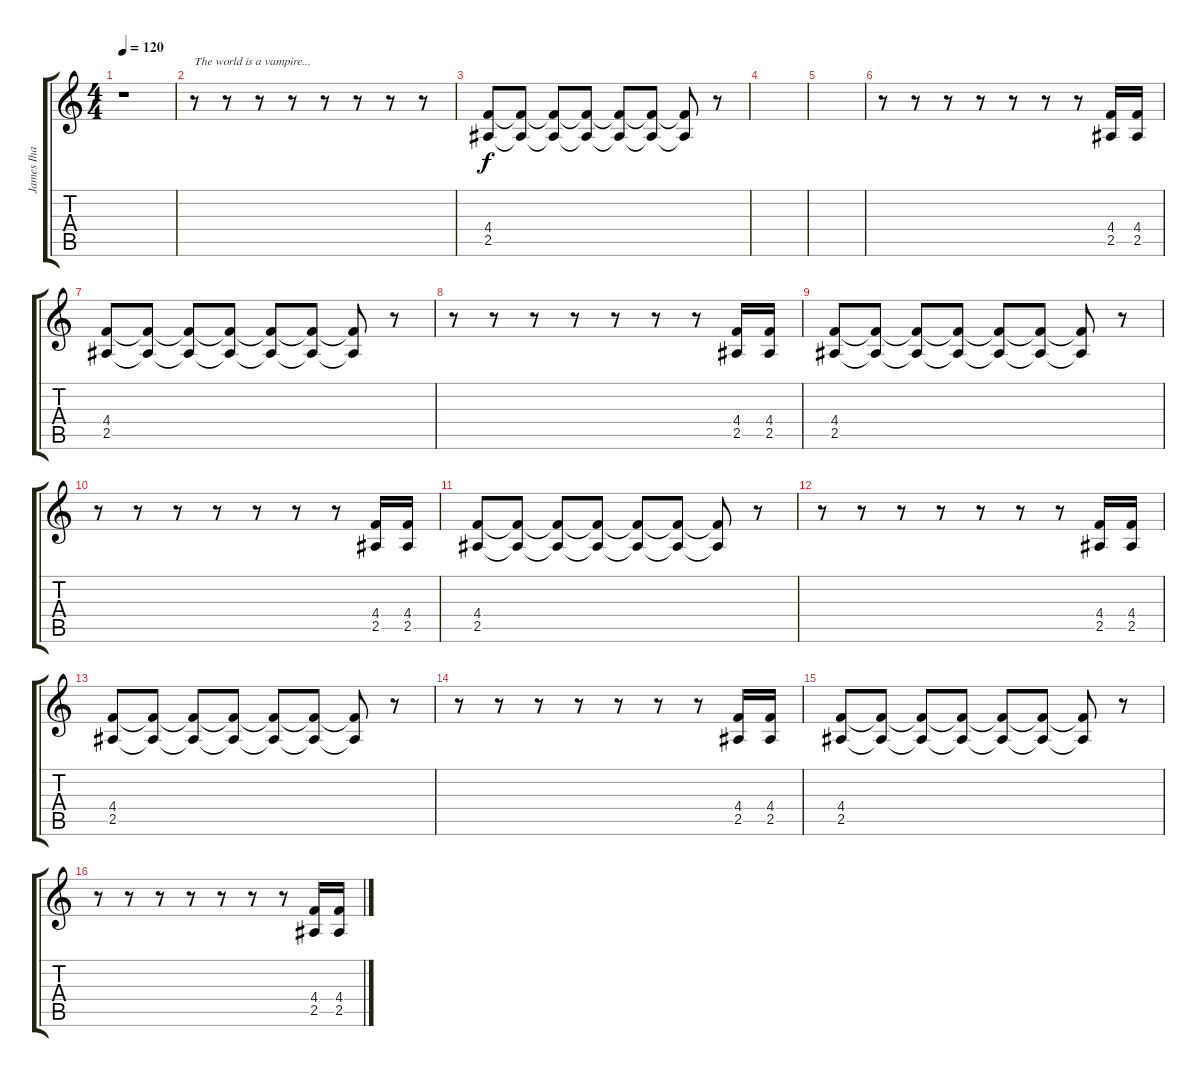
\track ("James Iha" "James Iha") {instrument electricguitarjazz}
\staff {score tabs}
\tuning (Eb4 Bb3 Gb3 Db3 Ab2 Eb2) {hide}
\ts (4 4)
\tempo 120
\clef g2
\ks c
r.1{dy f instrument electricguitarjazz} |
r.8{txt "The world is a vampire..."} r.8 r.8 r.8 r.8 r.8 r.8 r.8 |
(4.4 2.5).8{volume 5 instrument overdrivenguitar} (4.4{t} 2.5{t}).8 (4.4{t} 2.5{t}).8{volume 4} (4.4{t} 2.5{t}).8{volume 3} (4.4{t} 2.5{t}).8{volume 2} (4.4{t} 2.5{t}).8{volume 1} (4.4{t} 2.5{t}).8{volume 0} r.8 |
|
|
r.8 r.8 r.8 r.8 r.8 r.8 r.8 (4.4 2.5).16{volume 5 instrument overdrivenguitar} (4.4 2.5).16 |
(4.4 2.5).8{volume 5 instrument overdrivenguitar} (4.4{t} 2.5{t}).8 (4.4{t} 2.5{t}).8{volume 4} (4.4{t} 2.5{t}).8{volume 3} (4.4{t} 2.5{t}).8{volume 2} (4.4{t} 2.5{t}).8{volume 1} (4.4{t} 2.5{t}).8{volume 0} r.8 |
r.8 r.8 r.8 r.8 r.8 r.8 r.8 (4.4 2.5).16{volume 5 instrument overdrivenguitar} (4.4 2.5).16 |
(4.4 2.5).8{volume 5 instrument overdrivenguitar} (4.4{t} 2.5{t}).8 (4.4{t} 2.5{t}).8{volume 4} (4.4{t} 2.5{t}).8{volume 3} (4.4{t} 2.5{t}).8{volume 2} (4.4{t} 2.5{t}).8{volume 1} (4.4{t} 2.5{t}).8{volume 0} r.8 |
r.8 r.8 r.8 r.8 r.8 r.8 r.8 (4.4 2.5).16{volume 5 instrument overdrivenguitar} (4.4 2.5).16 |
(4.4 2.5).8{volume 5 instrument overdrivenguitar} (4.4{t} 2.5{t}).8 (4.4{t} 2.5{t}).8{volume 4} (4.4{t} 2.5{t}).8{volume 3} (4.4{t} 2.5{t}).8{volume 2} (4.4{t} 2.5{t}).8{volume 1} (4.4{t} 2.5{t}).8{volume 0} r.8 |
r.8 r.8 r.8 r.8 r.8 r.8 r.8 (4.4 2.5).16{volume 5 instrument overdrivenguitar} (4.4 2.5).16 |
(4.4 2.5).8{volume 5 instrument overdrivenguitar} (4.4{t} 2.5{t}).8 (4.4{t} 2.5{t}).8{volume 4} (4.4{t} 2.5{t}).8{volume 3} (4.4{t} 2.5{t}).8{volume 2} (4.4{t} 2.5{t}).8{volume 1} (4.4{t} 2.5{t}).8{volume 0} r.8 |
r.8 r.8 r.8 r.8 r.8 r.8 r.8 (4.4 2.5).16{volume 5 instrument overdrivenguitar} (4.4 2.5).16 |
(4.4 2.5).8{volume 5 instrument overdrivenguitar} (4.4{t} 2.5{t}).8 (4.4{t} 2.5{t}).8{volume 4} (4.4{t} 2.5{t}).8{volume 3} (4.4{t} 2.5{t}).8{volume 2} (4.4{t} 2.5{t}).8{volume 1} (4.4{t} 2.5{t}).8{volume 0} r.8 |
r.8 r.8 r.8 r.8 r.8 r.8 r.8 (4.4 2.5).16{volume 5 instrument overdrivenguitar} (4.4 2.5).16
